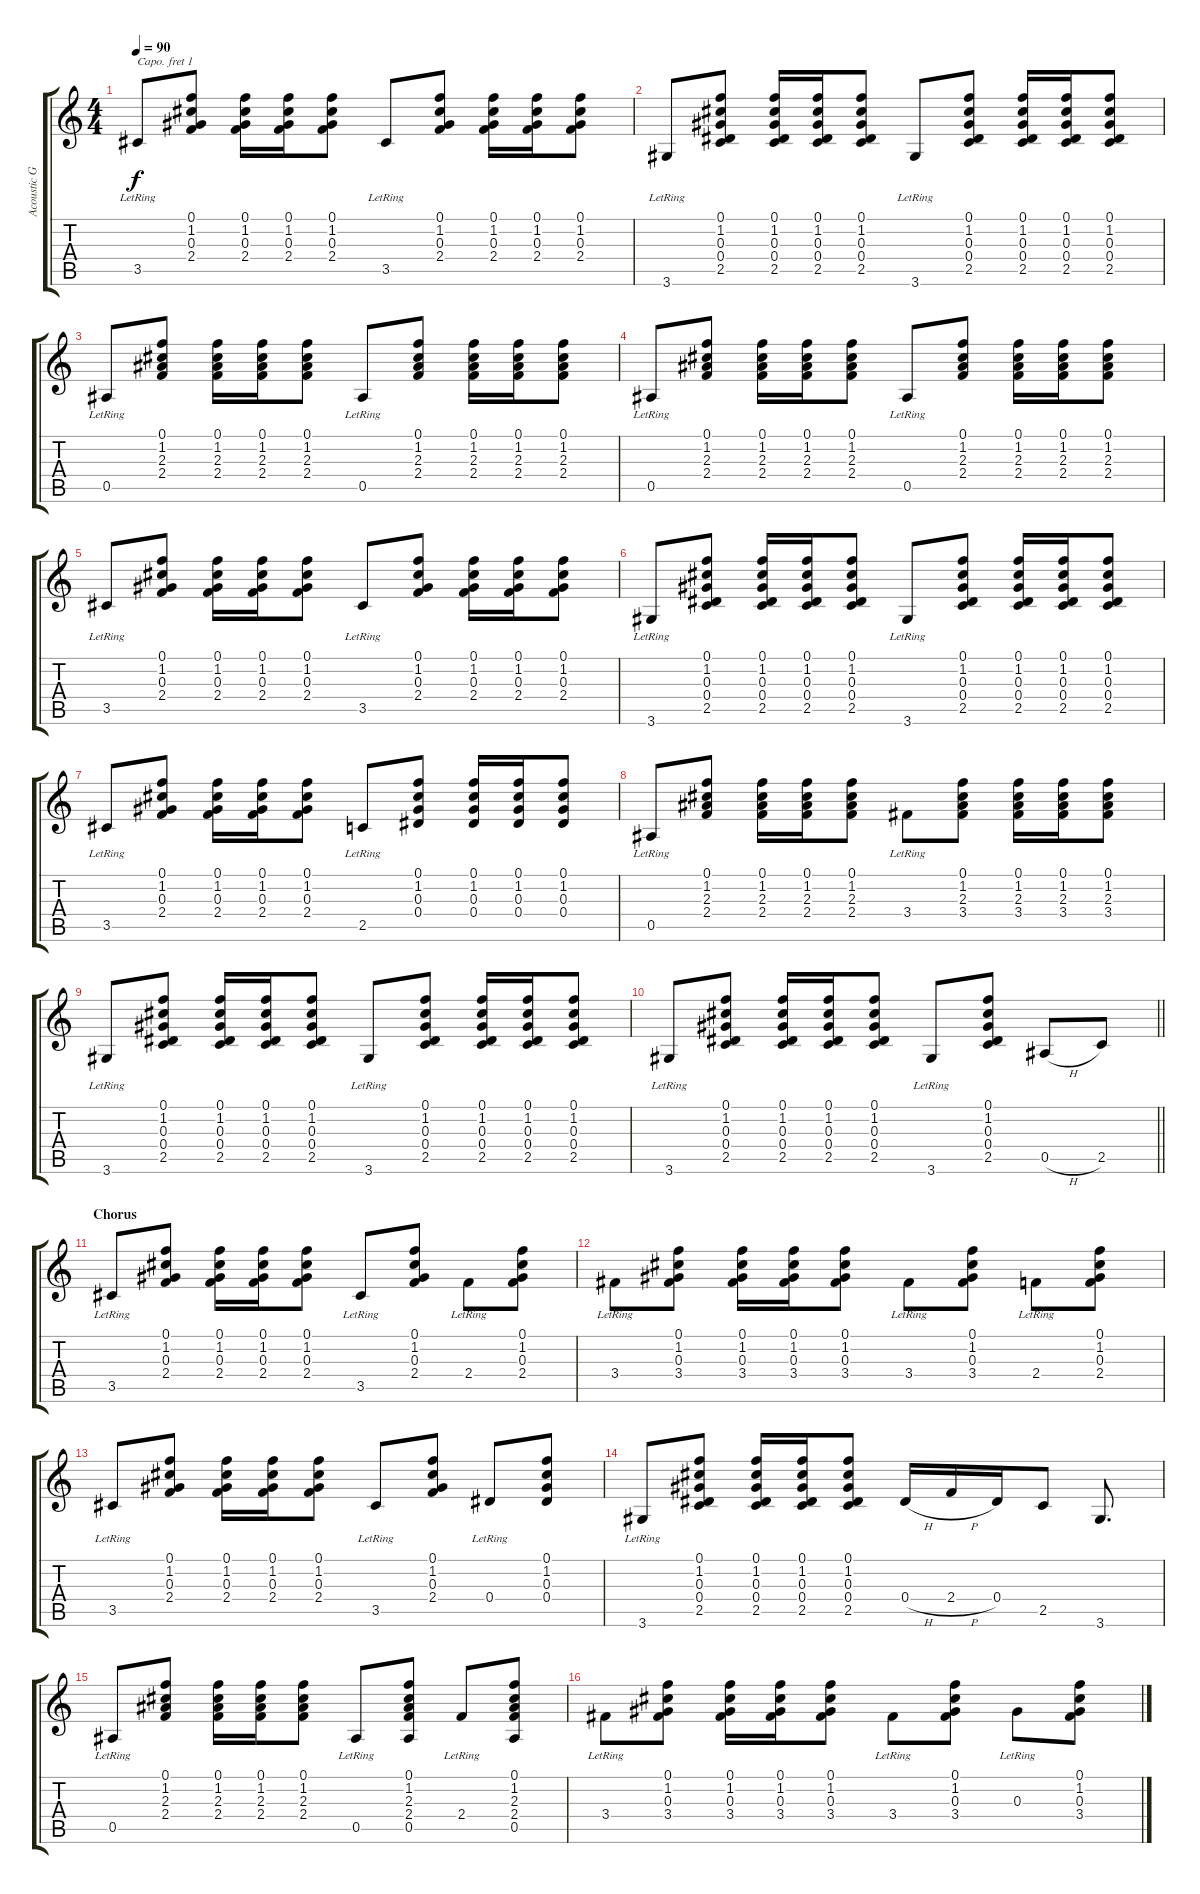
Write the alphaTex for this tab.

\track ("Acoustic Guitar" "Acoustic G") {instrument acousticguitarnylon}
\staff {score tabs}
\capo 1
\tuning (E4 B3 G3 D3 A2 E2) {hide}
\ts (4 4)
\tempo 90
\clef g2
\ks c
3.5{lr}.8{dy f} (0.1 1.2 0.3 2.4).8 (0.1 1.2 0.3 2.4).16 (0.1 1.2 0.3 2.4).16 (0.1 1.2 0.3 2.4).8 3.5{lr}.8 (0.1 1.2 0.3 2.4).8 (0.1 1.2 0.3 2.4).16 (0.1 1.2 0.3 2.4).16 (0.1 1.2 0.3 2.4).8 |
3.6{lr}.8 (0.1 1.2 0.3 0.4 2.5).8 (0.1 1.2 0.3 0.4 2.5).16 (0.1 1.2 0.3 0.4 2.5).16 (0.1 1.2 0.3 0.4 2.5).8 3.6{lr}.8 (0.1 1.2 0.3 0.4 2.5).8 (0.1 1.2 0.3 0.4 2.5).16 (0.1 1.2 0.3 0.4 2.5).16 (0.1 1.2 0.3 0.4 2.5).8 |
0.5{lr}.8 (0.1 1.2 2.3 2.4).8 (0.1 1.2 2.3 2.4).16 (0.1 1.2 2.3 2.4).16 (0.1 1.2 2.3 2.4).8 0.5{lr}.8 (0.1 1.2 2.3 2.4).8 (0.1 1.2 2.3 2.4).16 (0.1 1.2 2.3 2.4).16 (0.1 1.2 2.3 2.4).8 |
0.5{lr}.8 (0.1 1.2 2.3 2.4).8 (0.1 1.2 2.3 2.4).16 (0.1 1.2 2.3 2.4).16 (0.1 1.2 2.3 2.4).8 0.5{lr}.8 (0.1 1.2 2.3 2.4).8 (0.1 1.2 2.3 2.4).16 (0.1 1.2 2.3 2.4).16 (0.1 1.2 2.3 2.4).8 |
3.5{lr}.8 (0.1 1.2 0.3 2.4).8 (0.1 1.2 0.3 2.4).16 (0.1 1.2 0.3 2.4).16 (0.1 1.2 0.3 2.4).8 3.5{lr}.8 (0.1 1.2 0.3 2.4).8 (0.1 1.2 0.3 2.4).16 (0.1 1.2 0.3 2.4).16 (0.1 1.2 0.3 2.4).8 |
3.6{lr}.8 (0.1 1.2 0.3 0.4 2.5).8 (0.1 1.2 0.3 0.4 2.5).16 (0.1 1.2 0.3 0.4 2.5).16 (0.1 1.2 0.3 0.4 2.5).8 3.6{lr}.8 (0.1 1.2 0.3 0.4 2.5).8 (0.1 1.2 0.3 0.4 2.5).16 (0.1 1.2 0.3 0.4 2.5).16 (0.1 1.2 0.3 0.4 2.5).8 |
3.5{lr}.8 (0.1 1.2 0.3 2.4).8 (0.1 1.2 0.3 2.4).16 (0.1 1.2 0.3 2.4).16 (0.1 1.2 0.3 2.4).8 2.5{lr}.8 (0.1 1.2 0.3 0.4).8 (0.1 1.2 0.3 0.4).16 (0.1 1.2 0.3 0.4).16 (0.1 1.2 0.3 0.4).8 |
0.5{lr}.8 (0.1 1.2 2.3 2.4).8 (0.1 1.2 2.3 2.4).16 (0.1 1.2 2.3 2.4).16 (0.1 1.2 2.3 2.4).8 3.4{lr}.8 (0.1 1.2 2.3 3.4).8 (0.1 1.2 2.3 3.4).16 (0.1 1.2 2.3 3.4).16 (0.1 1.2 2.3 3.4).8 |
3.6{lr}.8 (0.1 1.2 0.3 0.4 2.5).8 (0.1 1.2 0.3 0.4 2.5).16 (0.1 1.2 0.3 0.4 2.5).16 (0.1 1.2 0.3 0.4 2.5).8 3.6{lr}.8 (0.1 1.2 0.3 0.4 2.5).8 (0.1 1.2 0.3 0.4 2.5).16 (0.1 1.2 0.3 0.4 2.5).16 (0.1 1.2 0.3 0.4 2.5).8 |
\barLineRight lightlight
3.6{lr}.8 (0.1 1.2 0.3 0.4 2.5).8 (0.1 1.2 0.3 0.4 2.5).16 (0.1 1.2 0.3 0.4 2.5).16 (0.1 1.2 0.3 0.4 2.5).8 3.6{lr}.8 (0.1 1.2 0.3 0.4 2.5).8 0.5{h}.8 2.5.8 |
\section ("" "Chorus")
3.5{lr}.8 (0.1 1.2 0.3 2.4).8 (0.1 1.2 0.3 2.4).16 (0.1 1.2 0.3 2.4).16 (0.1 1.2 0.3 2.4).8 3.5{lr}.8 (0.1 1.2 0.3 2.4).8 2.4{lr}.8 (0.1 1.2 0.3 2.4).8 |
3.4{lr}.8 (0.1 1.2 0.3 3.4).8 (0.1 1.2 0.3 3.4).16 (0.1 1.2 0.3 3.4).16 (0.1 1.2 0.3 3.4).8 3.4{lr}.8 (0.1 1.2 0.3 3.4).8 2.4{lr}.8 (0.1 1.2 0.3 2.4).8 |
3.5{lr}.8 (0.1 1.2 0.3 2.4).8 (0.1 1.2 0.3 2.4).16 (0.1 1.2 0.3 2.4).16 (0.1 1.2 0.3 2.4).8 3.5{lr}.8 (0.1 1.2 0.3 2.4).8 0.4{lr}.8 (0.1 1.2 0.3 0.4).8 |
3.6{lr}.8 (0.1 1.2 0.3 0.4 2.5).8 (0.1 1.2 0.3 0.4 2.5).16 (0.1 1.2 0.3 0.4 2.5).16 (0.1 1.2 0.3 0.4 2.5).8 0.4{h}.16 2.4{h}.16 0.4.16 2.5.8 3.6.8{d} |
0.5{lr}.8 (0.1 1.2 2.3 2.4).8 (0.1 1.2 2.3 2.4).16 (0.1 1.2 2.3 2.4).16 (0.1 1.2 2.3 2.4).8 0.5{lr}.8 (0.1 1.2 2.3 2.4 0.5).8 2.4{lr}.8 (0.1 1.2 2.3 2.4 0.5).8 |
3.4{lr}.8 (0.1 1.2 0.3 3.4).8 (0.1 1.2 0.3 3.4).16 (0.1 1.2 0.3 3.4).16 (0.1 1.2 0.3 3.4).8 3.4{lr}.8 (0.1 1.2 0.3 3.4).8 0.3{lr}.8 (0.1 1.2 0.3 3.4).8
